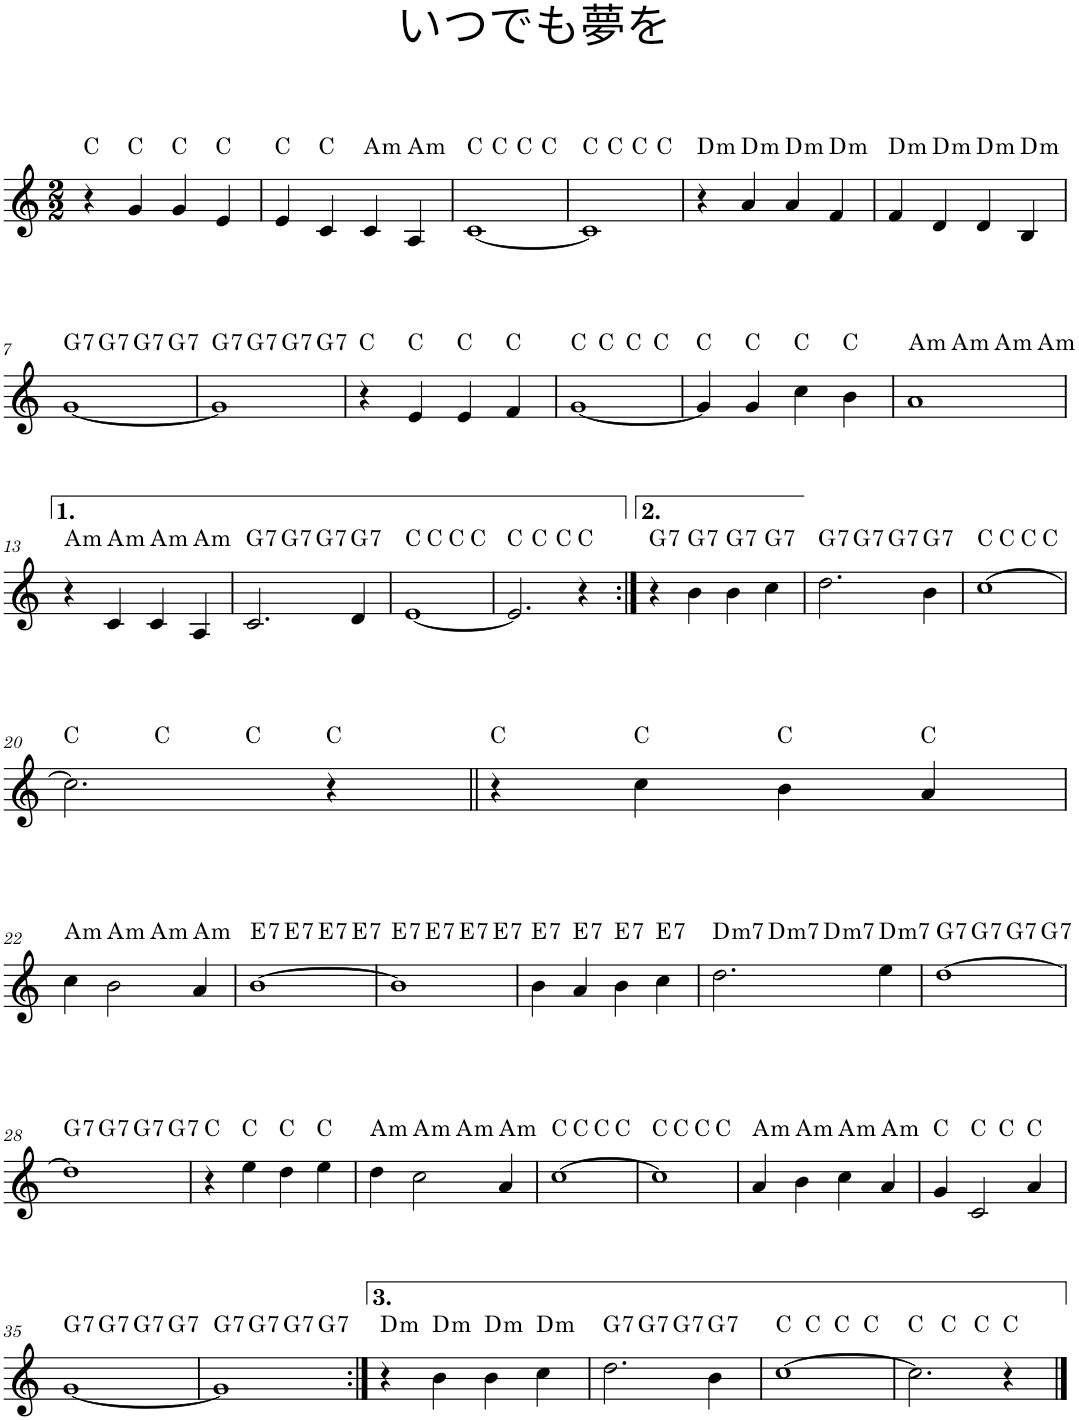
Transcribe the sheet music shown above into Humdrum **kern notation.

**kern	**harte
*part1	*part1
*staff1	*
*I"Piano	*
*I'Pno.	*
*clefG2	*
*k[]	*
*M2/2	*
=1	=1
4r	C:maj
4g/	C:maj
4g/	C:maj
4e/	C:maj
=2	=2
4e/	C:maj
4c/	C:maj
!	!LO:H:kt=m
4c/	A:min
!	!LO:H:kt=m
4A/	A:min
=3	=3
*^	*
*	*^	*
*	*	*^	*
[<1c	4ryy	2ryy	2.ryy	C:maj
.	2.ryy	.	.	C:maj
.	.	2ryy	.	C:maj
.	.	.	4ryy	C:maj
=4	=4	=4	=4	=4
1c]	4ryy	2ryy	2.ryy	C:maj
.	2.ryy	.	.	C:maj
.	.	2ryy	.	C:maj
.	.	.	4ryy	C:maj
=5	=5	=5	=5	=5
!	!	!	!	!LO:H:kt=m
*v	*v	*v	*v	*
4r	D:min
!	!LO:H:kt=m
4a/	D:min
!	!LO:H:kt=m
4a/	D:min
!	!LO:H:kt=m
4f/	D:min
=6	=6
!	!LO:H:kt=m
4f/	D:min
!	!LO:H:kt=m
4d/	D:min
!	!LO:H:kt=m
4d/	D:min
!	!LO:H:kt=m
4B/	D:min
!!LO:LB:g=z
=7	=7
!	!LO:H:kt=7
*^	*
*	*^	*
*	*	*^	*
[<1g	4ryy	2ryy	2.ryy	G:7
!	!	!	!	!LO:H:kt=7
.	2.ryy	.	.	G:7
!	!	!	!	!LO:H:kt=7
.	.	2ryy	.	G:7
!	!	!	!	!LO:H:kt=7
.	.	.	4ryy	G:7
=8	=8	=8	=8	=8
!	!	!	!	!LO:H:kt=7
1g]	4ryy	2ryy	2.ryy	G:7
!	!	!	!	!LO:H:kt=7
.	2.ryy	.	.	G:7
!	!	!	!	!LO:H:kt=7
.	.	2ryy	.	G:7
!	!	!	!	!LO:H:kt=7
.	.	.	4ryy	G:7
*v	*v	*v	*v	*
=9	=9
4r	C:maj
4e/	C:maj
4e/	C:maj
4f/	C:maj
=10	=10
*^	*
*	*^	*
*	*	*^	*
[<1g	4ryy	2ryy	2.ryy	C:maj
.	2.ryy	.	.	C:maj
.	.	2ryy	.	C:maj
.	.	.	4ryy	C:maj
*v	*v	*v	*v	*
=11	=11
4g/]	C:maj
4g/	C:maj
4cc\	C:maj
4b\	C:maj
=12	=12
!	!LO:H:kt=m
*^	*
*	*^	*
*	*	*^	*
1a	4ryy	2ryy	2.ryy	A:min
!	!	!	!	!LO:H:kt=m
.	2.ryy	.	.	A:min
!	!	!	!	!LO:H:kt=m
.	.	2ryy	.	A:min
!	!	!	!	!LO:H:kt=m
.	.	.	4ryy	A:min
!!LO:LB:g=z	!!	!!	!!
=13	=13	=13	=13	=13
!	!	!	!	!LO:H:kt=m
*v	*v	*v	*v	*
4r	A:min
!	!LO:H:kt=m
4c/	A:min
!	!LO:H:kt=m
4c/	A:min
!	!LO:H:kt=m
4A/	A:min
=14	=14
!	!LO:H:kt=7
*^	*
*	*^	*
2.c/	4ryy	2ryy	G:7
!	!	!	!LO:H:kt=7
.	2.ryy	.	G:7
!	!	!	!LO:H:kt=7
.	.	2ryy	G:7
!	!	!	!LO:H:kt=7
4d/	.	.	G:7
=15	=15	=15	=15
*	*	*^	*
[<1e	4ryy	2ryy	2.ryy	C:maj
.	2.ryy	.	.	C:maj
.	.	2ryy	.	C:maj
.	.	.	4ryy	C:maj
*	*	*v	*v	*
=16	=16	=16	=16
2.e/]	4ryy	2ryy	C:maj
.	2.ryy	.	C:maj
.	.	2ryy	C:maj
4r	.	.	C:maj
=17:|!	=17:|!	=17:|!	=17:|!
!	!	!	!LO:H:kt=7
*v	*v	*v	*
4r	G:7
!	!LO:H:kt=7
4b\	G:7
!	!LO:H:kt=7
4b\	G:7
!	!LO:H:kt=7
4cc\	G:7
=18	=18
!	!LO:H:kt=7
*^	*
*	*^	*
2.dd\	4ryy	2ryy	G:7
!	!	!	!LO:H:kt=7
.	2.ryy	.	G:7
!	!	!	!LO:H:kt=7
.	.	2ryy	G:7
!	!	!	!LO:H:kt=7
4b\	.	.	G:7
=19	=19	=19	=19
*	*	*^	*
[>1cc	4ryy	2ryy	2.ryy	C:maj
.	2.ryy	.	.	C:maj
.	.	2ryy	.	C:maj
.	.	.	4ryy	C:maj
*	*	*v	*v	*
!!LO:LB:g=z
=20	=20	=20	=20
2.cc\]	4ryy	2ryy	C:maj
.	2.ryy	.	C:maj
.	.	2ryy	C:maj
4r	.	.	C:maj
*v	*v	*v	*
=21||	=21||
4r	C:maj
4cc\	C:maj
4b\	C:maj
4a/	C:maj
!!LO:LB:g=z
=22	=22
!	!LO:H:kt=m
*^	*
4cc\	2ryy	A:min
!	!	!LO:H:kt=m
2b\	.	A:min
!	!	!LO:H:kt=m
.	2ryy	A:min
!	!	!LO:H:kt=m
4a/	.	A:min
=23	=23	=23
!	!	!LO:H:kt=7
*^	*^	*
[>1b	4ryy	2ryy	2.ryy	E:7
!	!	!	!	!LO:H:kt=7
.	2.ryy	.	.	E:7
!	!	!	!	!LO:H:kt=7
.	.	2ryy	.	E:7
!	!	!	!	!LO:H:kt=7
.	.	.	4ryy	E:7
=24	=24	=24	=24	=24
!	!	!	!	!LO:H:kt=7
1b]	4ryy	2ryy	2.ryy	E:7
!	!	!	!	!LO:H:kt=7
.	2.ryy	.	.	E:7
!	!	!	!	!LO:H:kt=7
.	.	2ryy	.	E:7
!	!	!	!	!LO:H:kt=7
.	.	.	4ryy	E:7
=25	=25	=25	=25	=25
!	!	!	!	!LO:H:kt=7
*v	*v	*v	*v	*
4b\	E:7
!	!LO:H:kt=7
4a/	E:7
!	!LO:H:kt=7
4b\	E:7
!	!LO:H:kt=7
4cc\	E:7
=26	=26
!	!LO:H:kt=m7
*^	*
*	*^	*
2.dd\	4ryy	2ryy	D:min7
!	!	!	!LO:H:kt=m7
.	2.ryy	.	D:min7
!	!	!	!LO:H:kt=m7
.	.	2ryy	D:min7
!	!	!	!LO:H:kt=m7
4ee\	.	.	D:min7
=27	=27	=27	=27
!	!	!	!LO:H:kt=7
*	*	*^	*
[>1dd	4ryy	2ryy	2.ryy	G:7
!	!	!	!	!LO:H:kt=7
.	2.ryy	.	.	G:7
!	!	!	!	!LO:H:kt=7
.	.	2ryy	.	G:7
!	!	!	!	!LO:H:kt=7
.	.	.	4ryy	G:7
!!LO:LB:g=z	!!	!!	!!
=28	=28	=28	=28	=28
!	!	!	!	!LO:H:kt=7
1dd]	4ryy	2ryy	2.ryy	G:7
!	!	!	!	!LO:H:kt=7
.	2.ryy	.	.	G:7
!	!	!	!	!LO:H:kt=7
.	.	2ryy	.	G:7
!	!	!	!	!LO:H:kt=7
.	.	.	4ryy	G:7
*v	*v	*v	*v	*
=29	=29
4r	C:maj
4ee\	C:maj
4dd\	C:maj
4ee\	C:maj
=30	=30
!	!LO:H:kt=m
*^	*
4dd\	2ryy	A:min
!	!	!LO:H:kt=m
2cc\	.	A:min
!	!	!LO:H:kt=m
.	2ryy	A:min
!	!	!LO:H:kt=m
4a/	.	A:min
=31	=31	=31
*^	*^	*
[>1cc	4ryy	2ryy	2.ryy	C:maj
.	2.ryy	.	.	C:maj
.	.	2ryy	.	C:maj
.	.	.	4ryy	C:maj
=32	=32	=32	=32	=32
1cc]	4ryy	2ryy	2.ryy	C:maj
.	2.ryy	.	.	C:maj
.	.	2ryy	.	C:maj
.	.	.	4ryy	C:maj
=33	=33	=33	=33	=33
!	!	!	!	!LO:H:kt=m
*v	*v	*v	*v	*
4a/	A:min
!	!LO:H:kt=m
4b\	A:min
!	!LO:H:kt=m
4cc\	A:min
!	!LO:H:kt=m
4a/	A:min
=34	=34
*^	*
4g/	2ryy	C:maj
2c/	.	C:maj
.	2ryy	C:maj
4a/	.	C:maj
!!LO:LB:g=z	!!
=35	=35	=35
!	!	!LO:H:kt=7
*^	*^	*
[<1g	4ryy	2ryy	2.ryy	G:7
!	!	!	!	!LO:H:kt=7
.	2.ryy	.	.	G:7
!	!	!	!	!LO:H:kt=7
.	.	2ryy	.	G:7
!	!	!	!	!LO:H:kt=7
.	.	.	4ryy	G:7
=36	=36	=36	=36	=36
!	!	!	!	!LO:H:kt=7
1g]	4ryy	2ryy	2.ryy	G:7
!	!	!	!	!LO:H:kt=7
.	2.ryy	.	.	G:7
!	!	!	!	!LO:H:kt=7
.	.	2ryy	.	G:7
!	!	!	!	!LO:H:kt=7
.	.	.	4ryy	G:7
=37:|!	=37:|!	=37:|!	=37:|!	=37:|!
!	!	!	!	!LO:H:kt=m
*v	*v	*v	*v	*
4r	D:min
!	!LO:H:kt=m
4b\	D:min
!	!LO:H:kt=m
4b\	D:min
!	!LO:H:kt=m
4cc\	D:min
=38	=38
!	!LO:H:kt=7
*^	*
*	*^	*
2.dd\	4ryy	2ryy	G:7
!	!	!	!LO:H:kt=7
.	2.ryy	.	G:7
!	!	!	!LO:H:kt=7
.	.	2ryy	G:7
!	!	!	!LO:H:kt=7
4b\	.	.	G:7
=39	=39	=39	=39
*	*	*^	*
[1cc	4ryy	2ryy	2.ryy	C:maj
.	2.ryy	.	.	C:maj
.	.	2ryy	.	C:maj
.	.	.	4ryy	C:maj
*	*	*v	*v	*
=40	=40	=40	=40
2.cc\]	4ryy	2ryy	C:maj
.	2.ryy	.	C:maj
.	.	2ryy	C:maj
4r	.	.	C:maj
*v	*v	*v	*
==	==
*-	*-
